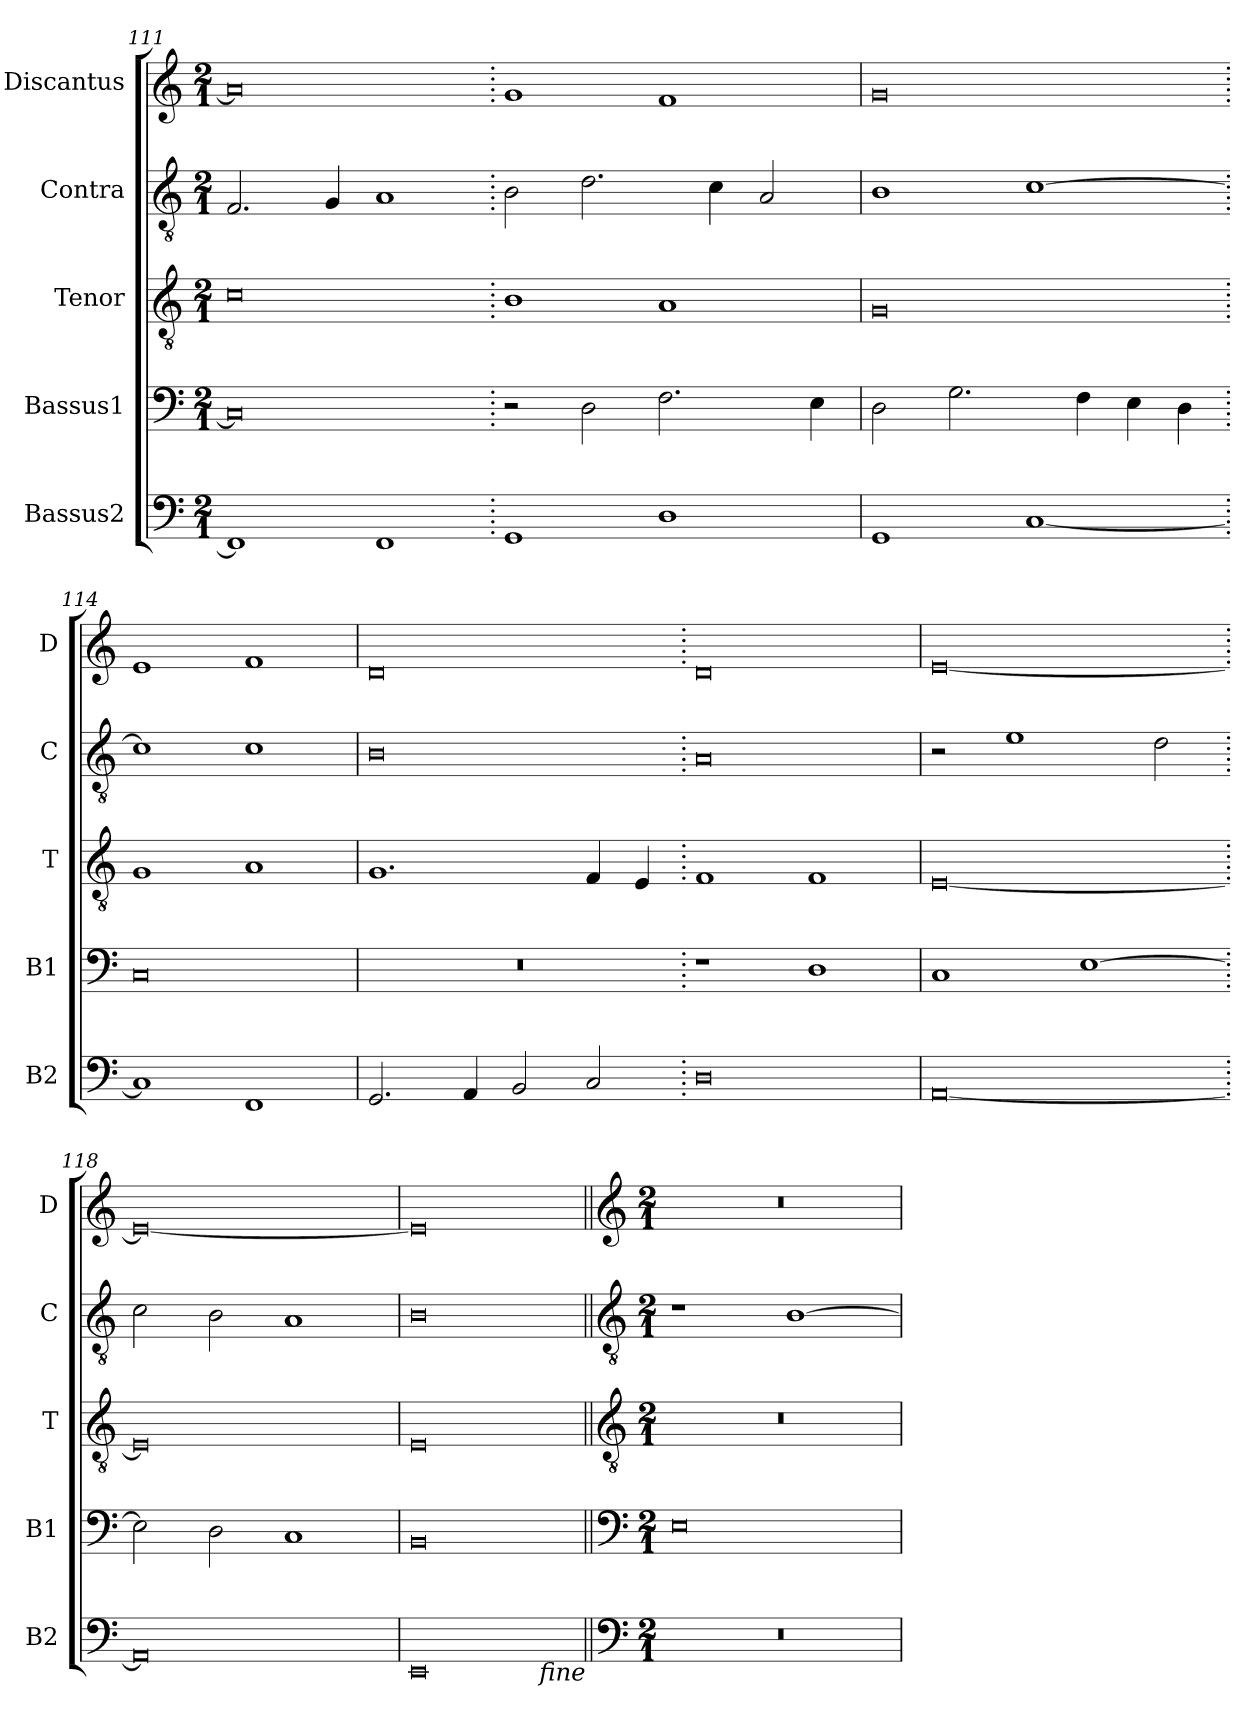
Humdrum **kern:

**kern	**kern	**kern	**kern	**kern
*part5	*part4	*part3	*part2	*part1
*staff5	*staff4	*staff3	*staff2	*staff1
*I"Bassus2	*I"Bassus1	*I"Tenor	*I"Contra	*I"Discantus
*I'B2	*I'B1	*I'T	*I'C	*I'D
*clefF4	*clefF4	*clefGv2	*clefGv2	*clefG2
*k[]	*k[]	*k[]	*k[]	*k[]
*M2/1	*M2/1	*M2/1	*M2/1	*M2/1
=111	=111	=111	=111	=111
1FF]	0C]	0c	2.F/	0a]
.	.	.	4G/	.
1FF	.	.	1A	.
=112.	=112.	=112.	=112.	=112.
1GG	2r	1B	2B\	1g
.	2D\	.	2.d\	.
1D	2.F\	1A	.	1f
.	.	.	4c\	.
.	.	.	2A/	.
.	4E\	.	.	.
=113	=113	=113	=113	=113
1GG	2D\	0G	1B	0g
.	2.G\	.	.	.
[1C	.	.	[1c	.
.	4F\	.	.	.
.	4E\	.	.	.
.	4D\	.	.	.
=114.	=114.	=114.	=114.	=114.
1C]	0C	1G	1c]	1e
1FF	.	1A	1c	1f
=115	=115	=115	=115	=115
2.GG/	0r	1.G	0B	0d
4AA/	.	.	.	.
2BB/	.	.	.	.
2C/	.	4F/	.	.
.	.	4E/	.	.
=116.	=116.	=116.	=116.	=116.
0D	1r	1F	0A	0d
.	1D	1F	.	.
=117	=117	=117	=117	=117
[0AA	1C	[0E	2r	[0e
.	.	.	1e	.
.	[1E	.	.	.
.	.	.	2d\	.
=118.	=118.	=118.	=118.	=118.
0AA]	2E\]	0E]	2c\	0e_
.	2D\	.	2B\	.
.	1C	.	1A	.
=119	=119	=119	=119	=119
0EE	0BB	0E	0B	0e]
!LO:TX:b:i:rj:t=fine	!	!	!	!
!!LO:LB:g=z
=120||	=120||	=120||	=120||	=120||
*clefF4	*clefF4	*clefGv2	*clefGv2	*clefG2
*k[]	*k[]	*k[]	*k[]	*k[]
*M2/1	*M2/1	*M2/1	*M2/1	*M2/1
0r	0E	0r	1r	0r
.	.	.	[1B	.
=	=	=	=	=
*-	*-	*-	*-	*-
